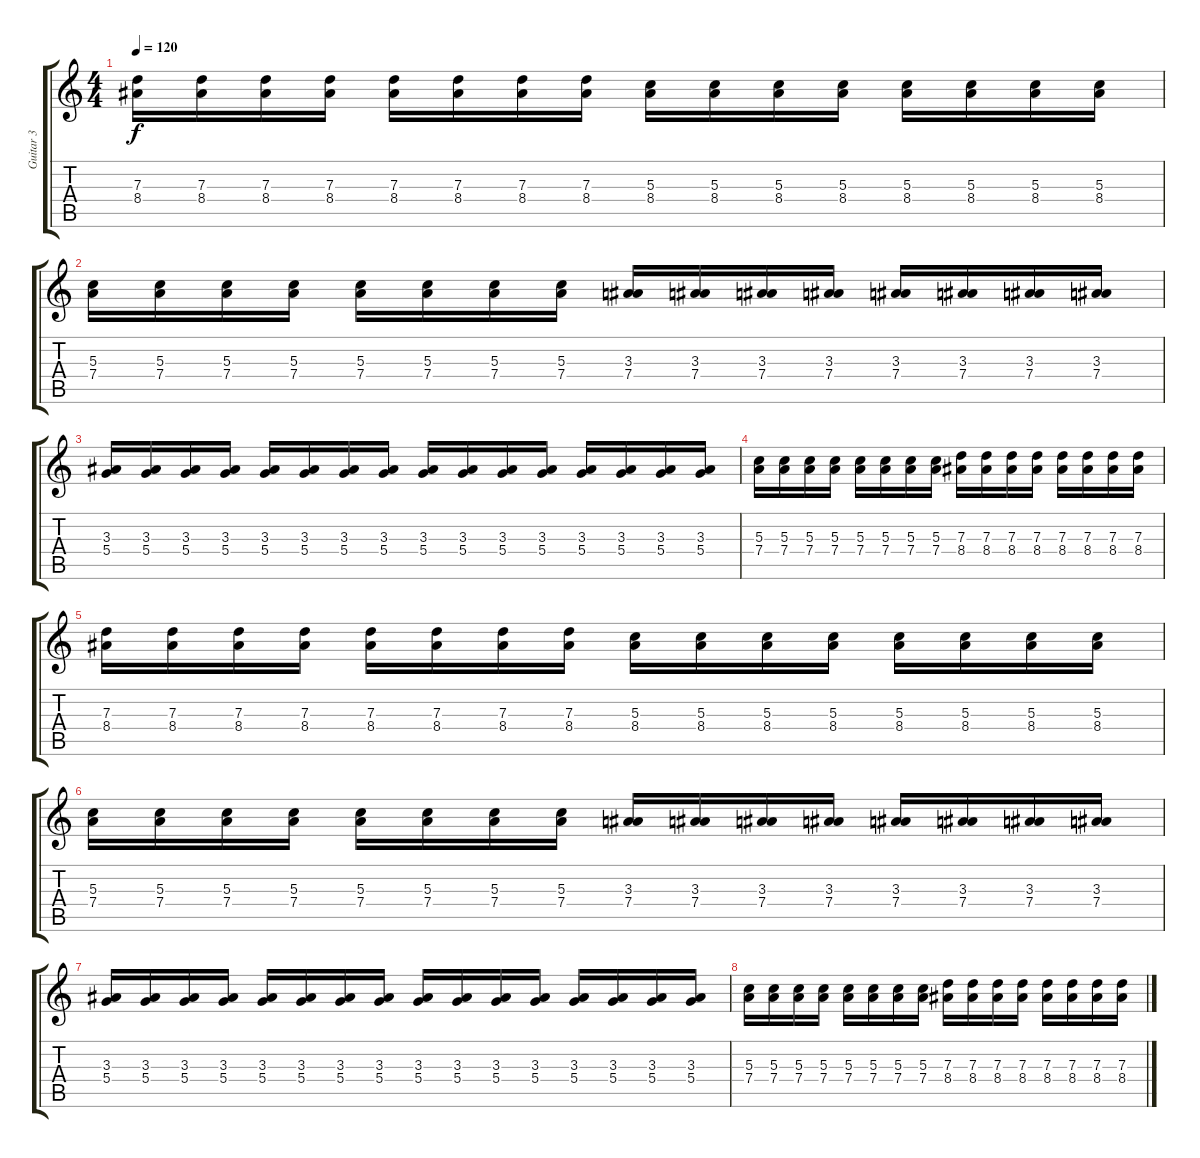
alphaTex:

\track ("Guitar 3" "Guitar 3") {instrument acousticguitarsteel}
\staff {score tabs}
\tuning (E4 B3 G3 D3 A2 E2) {hide}
\ts (4 4)
\tempo 120
\clef g2
\ks c
(7.3 8.4).16{dy f} (7.3 8.4).16 (7.3 8.4).16 (7.3 8.4).16 (7.3 8.4).16 (7.3 8.4).16 (7.3 8.4).16 (7.3 8.4).16 (5.3 8.4).16 (5.3 8.4).16 (5.3 8.4).16 (5.3 8.4).16 (5.3 8.4).16 (5.3 8.4).16 (5.3 8.4).16 (5.3 8.4).16 |
(5.3 7.4).16 (5.3 7.4).16 (5.3 7.4).16 (5.3 7.4).16 (5.3 7.4).16 (5.3 7.4).16 (5.3 7.4).16 (5.3 7.4).16 (3.3 7.4).16 (3.3 7.4).16 (3.3 7.4).16 (3.3 7.4).16 (3.3 7.4).16 (3.3 7.4).16 (3.3 7.4).16 (3.3 7.4).16 |
(3.3 5.4).16 (3.3 5.4).16 (3.3 5.4).16 (3.3 5.4).16 (3.3 5.4).16 (3.3 5.4).16 (3.3 5.4).16 (3.3 5.4).16 (3.3 5.4).16 (3.3 5.4).16 (3.3 5.4).16 (3.3 5.4).16 (3.3 5.4).16 (3.3 5.4).16 (3.3 5.4).16 (3.3 5.4).16 |
(5.3 7.4).16 (5.3 7.4).16 (5.3 7.4).16 (5.3 7.4).16 (5.3 7.4).16 (5.3 7.4).16 (5.3 7.4).16 (5.3 7.4).16 (7.3 8.4).16 (7.3 8.4).16 (7.3 8.4).16 (7.3 8.4).16 (7.3 8.4).16 (7.3 8.4).16 (7.3 8.4).16 (7.3 8.4).16 |
(7.3 8.4).16 (7.3 8.4).16 (7.3 8.4).16 (7.3 8.4).16 (7.3 8.4).16 (7.3 8.4).16 (7.3 8.4).16 (7.3 8.4).16 (5.3 8.4).16 (5.3 8.4).16 (5.3 8.4).16 (5.3 8.4).16 (5.3 8.4).16 (5.3 8.4).16 (5.3 8.4).16 (5.3 8.4).16 |
(5.3 7.4).16 (5.3 7.4).16 (5.3 7.4).16 (5.3 7.4).16 (5.3 7.4).16 (5.3 7.4).16 (5.3 7.4).16 (5.3 7.4).16 (3.3 7.4).16 (3.3 7.4).16 (3.3 7.4).16 (3.3 7.4).16 (3.3 7.4).16 (3.3 7.4).16 (3.3 7.4).16 (3.3 7.4).16 |
(3.3 5.4).16 (3.3 5.4).16 (3.3 5.4).16 (3.3 5.4).16 (3.3 5.4).16 (3.3 5.4).16 (3.3 5.4).16 (3.3 5.4).16 (3.3 5.4).16 (3.3 5.4).16 (3.3 5.4).16 (3.3 5.4).16 (3.3 5.4).16 (3.3 5.4).16 (3.3 5.4).16 (3.3 5.4).16 |
(5.3 7.4).16 (5.3 7.4).16 (5.3 7.4).16 (5.3 7.4).16 (5.3 7.4).16 (5.3 7.4).16 (5.3 7.4).16 (5.3 7.4).16 (7.3 8.4).16 (7.3 8.4).16 (7.3 8.4).16 (7.3 8.4).16 (7.3 8.4).16 (7.3 8.4).16 (7.3 8.4).16 (7.3 8.4).16
